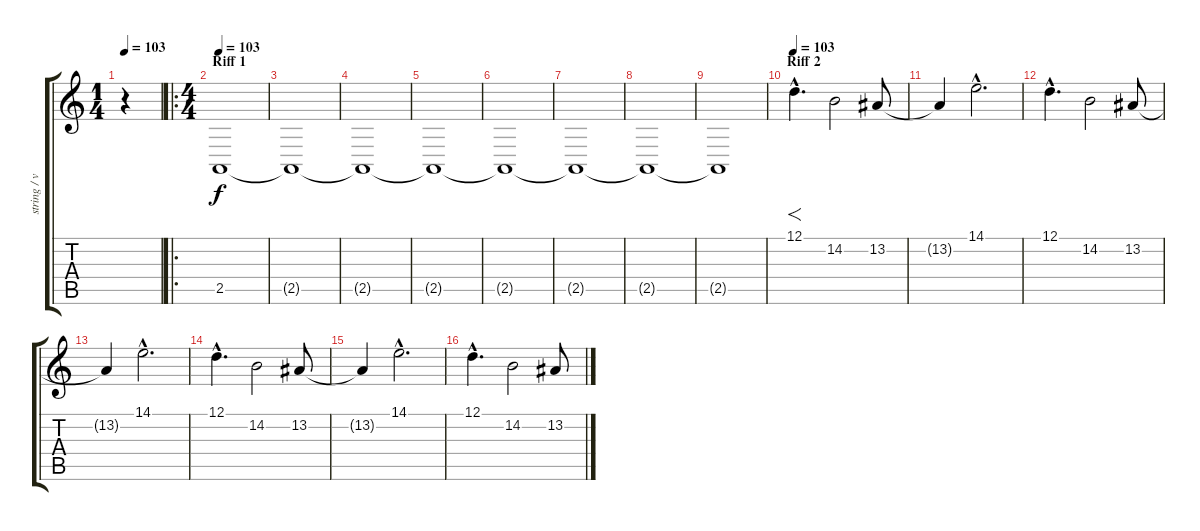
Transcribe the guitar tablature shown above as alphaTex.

\track ("string / violin" "string / v") {instrument stringensemble1}
\staff {score tabs}
\tuning (D4 A3 F3 C3 G2 C2) {hide}
\ts (1 4)
\tempo 103
\clef g2
\ks c
r.4{dy f instrument stringensemble1} |
\ro
\ts (4 4)
\section ("" "Riff 1")
\tempo 103
2.5.1{volume 10 balance 8 instrument stringensemble1} |
2.5{t}.1 |
2.5{t}.1 |
2.5{t}.1 |
2.5{t}.1 |
2.5{t}.1 |
2.5{t}.1 |
2.5{t}.1 |
\section ("" "Riff 2")
\tempo 103
12.1{hac}.4{f d volume 3 balance 8 instrument stringensemble1} 14.2.2 13.2.8 |
13.2{t}.4 14.1{hac}.2{d} |
12.1{hac}.4{d} 14.2.2 13.2.8 |
13.2{t}.4 14.1{hac}.2{d} |
12.1{hac}.4{d} 14.2.2 13.2.8 |
13.2{t}.4 14.1{hac}.2{d} |
12.1{hac}.4{d} 14.2.2 13.2.8
